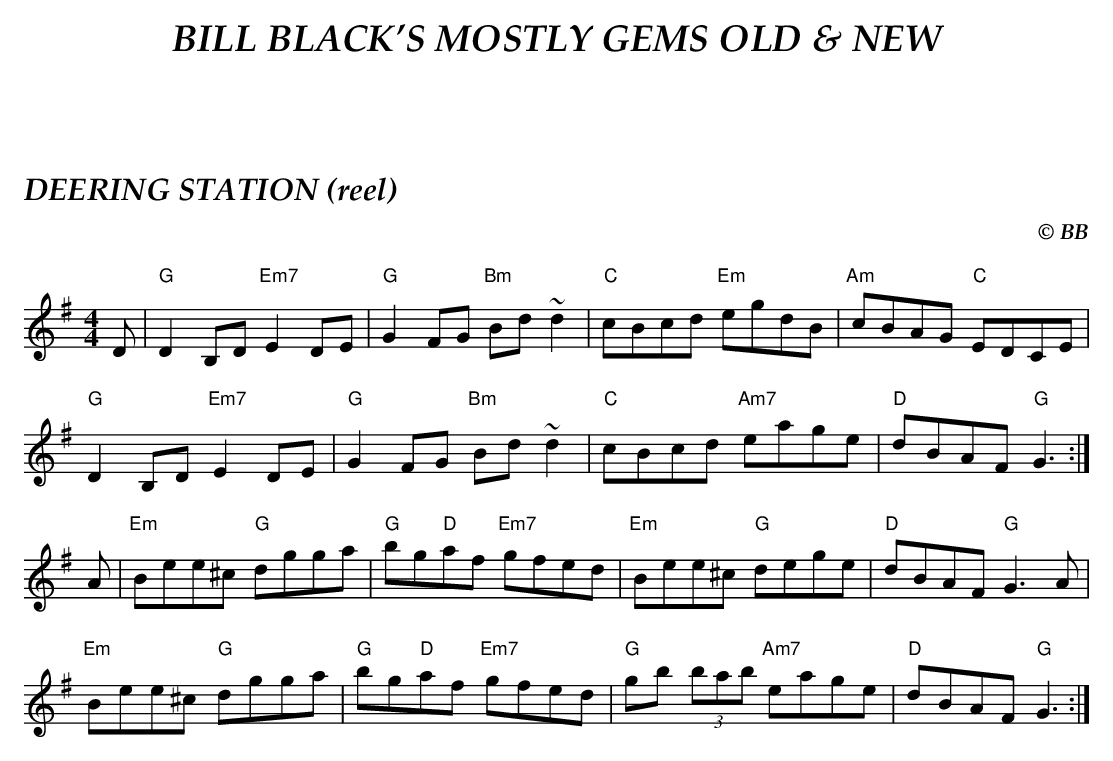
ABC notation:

X:1
T:DEERING STATION (reel)
C:© BB
Q:1/4=180
M:4/4
L:1/8
K:G
D|"G"D2 B,D "Em7"E2 DE|"G"G2 FG "Bm"Bd ~d2|"C"cBcd "Em"egdB|"Am"cBAG "C"EDCE|
"G"D2 B,D "Em7"E2 DE|"G"G2 FG "Bm"Bd ~d2|"C"cBcd "Am7"eage|"D"dBAF "G"G3 :|
A|"Em"Bee^c "G"dgga|"G"bg"D"af "Em7"gfed|"Em"Bee^c "G"dege|"D"dBAF "G"G3 A|
"Em"Bee^c "G"dgga|"G"bg"D"af "Em7"gfed|"G"gb (3bab "Am7"eage|"D"dBAF "G"G3 :|
